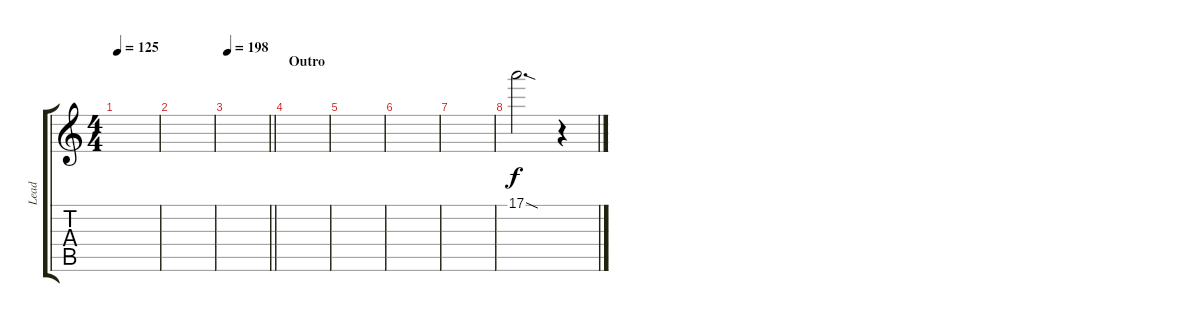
\track ("Lead" "Lead") {instrument overdrivenguitar}
\staff {score tabs}
\tuning (E4 B3 G3 D3 A2 E2) {hide}
\ts (4 4)
\tempo 125
\clef g2
\ks c
|
|
\tempo 198
\barLineRight lightlight
|
\section ("" "Outro")
|
|
|
|
17.1{sod}.2{d} r.4
